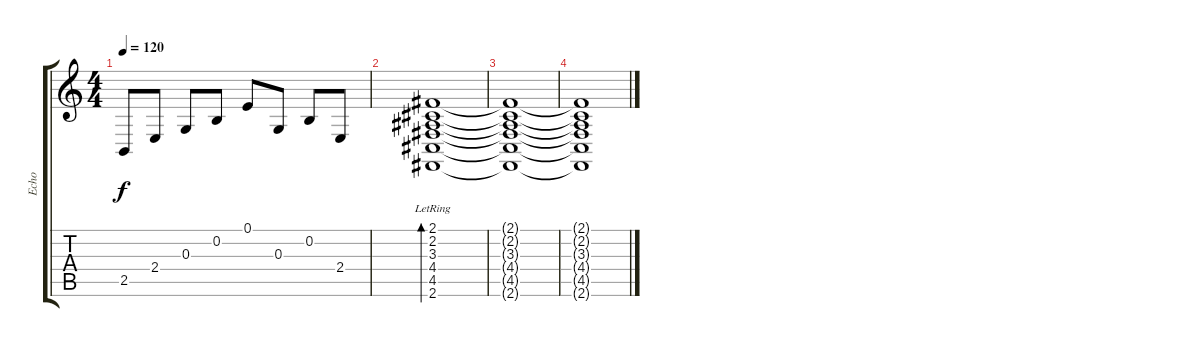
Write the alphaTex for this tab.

\track ("Echo" "Echo") {instrument fx1rain}
\staff {score tabs}
\tuning (E4 B3 G3 D3 A2 E2) {hide}
\ts (4 4)
\tempo 120
\clef g2
\ks c
2.5.8{dy f} 2.4.8 0.3.8 0.2.8 0.1.8 0.3.8 0.2.8 2.4.8 |
(2.1{lr} 2.2{lr} 3.3{lr} 4.4{lr} 4.5{lr} 2.6{lr}).1{bd 120} |
(2.1{t} 2.2{t} 3.3{t} 4.4{t} 4.5{t} 2.6{t}).1 |
(2.1{t} 2.2{t} 3.3{t} 4.4{t} 4.5{t} 2.6{t}).1
